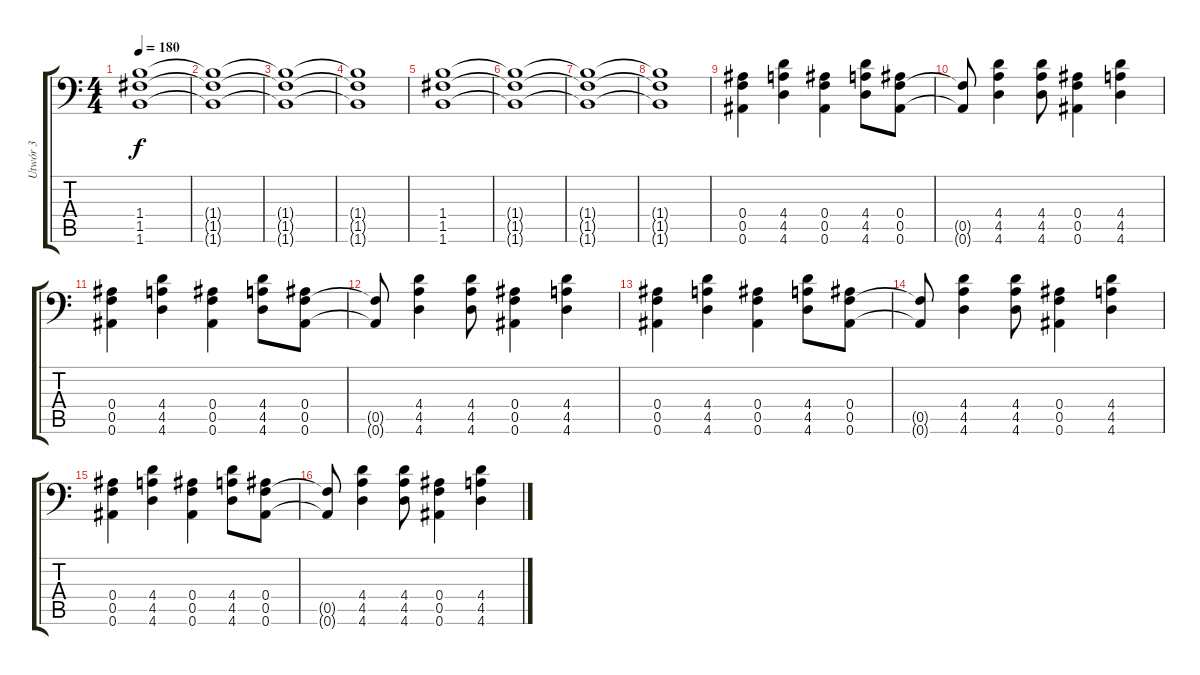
\track ("Utwór 3" "Utwór 3") {instrument distortionguitar}
\staff {score tabs}
\tuning (C4 G3 Eb3 Bb2 F2 Bb1) {hide}
\ts (4 4)
\tempo 180
\clef f4
\ks c
(1.4 1.5 1.6).1{dy f} |
(1.4{t} 1.5{t} 1.6{t}).1 |
(1.4{t} 1.5{t} 1.6{t}).1 |
(1.4{t} 1.5{t} 1.6{t}).1 |
(1.4 1.5 1.6).1 |
(1.4{t} 1.5{t} 1.6{t}).1 |
(1.4{t} 1.5{t} 1.6{t}).1 |
(1.4{t} 1.5{t} 1.6{t}).1 |
(0.4 0.5 0.6).4 (4.4 4.5 4.6).4 (0.4 0.5 0.6).4 (4.4 4.5 4.6).8 (0.4 0.5 0.6).8 |
(0.5{t} 0.6{t}).8 (4.4 4.5 4.6).4 (4.4 4.5 4.6).8 (0.4 0.5 0.6).4 (4.4 4.5 4.6).4 |
(0.4 0.5 0.6).4 (4.4 4.5 4.6).4 (0.4 0.5 0.6).4 (4.4 4.5 4.6).8 (0.4 0.5 0.6).8 |
(0.5{t} 0.6{t}).8 (4.4 4.5 4.6).4 (4.4 4.5 4.6).8 (0.4 0.5 0.6).4 (4.4 4.5 4.6).4 |
(0.4 0.5 0.6).4 (4.4 4.5 4.6).4 (0.4 0.5 0.6).4 (4.4 4.5 4.6).8 (0.4 0.5 0.6).8 |
(0.5{t} 0.6{t}).8 (4.4 4.5 4.6).4 (4.4 4.5 4.6).8 (0.4 0.5 0.6).4 (4.4 4.5 4.6).4 |
(0.4 0.5 0.6).4 (4.4 4.5 4.6).4 (0.4 0.5 0.6).4 (4.4 4.5 4.6).8 (0.4 0.5 0.6).8 |
(0.5{t} 0.6{t}).8 (4.4 4.5 4.6).4 (4.4 4.5 4.6).8 (0.4 0.5 0.6).4 (4.4 4.5 4.6).4
